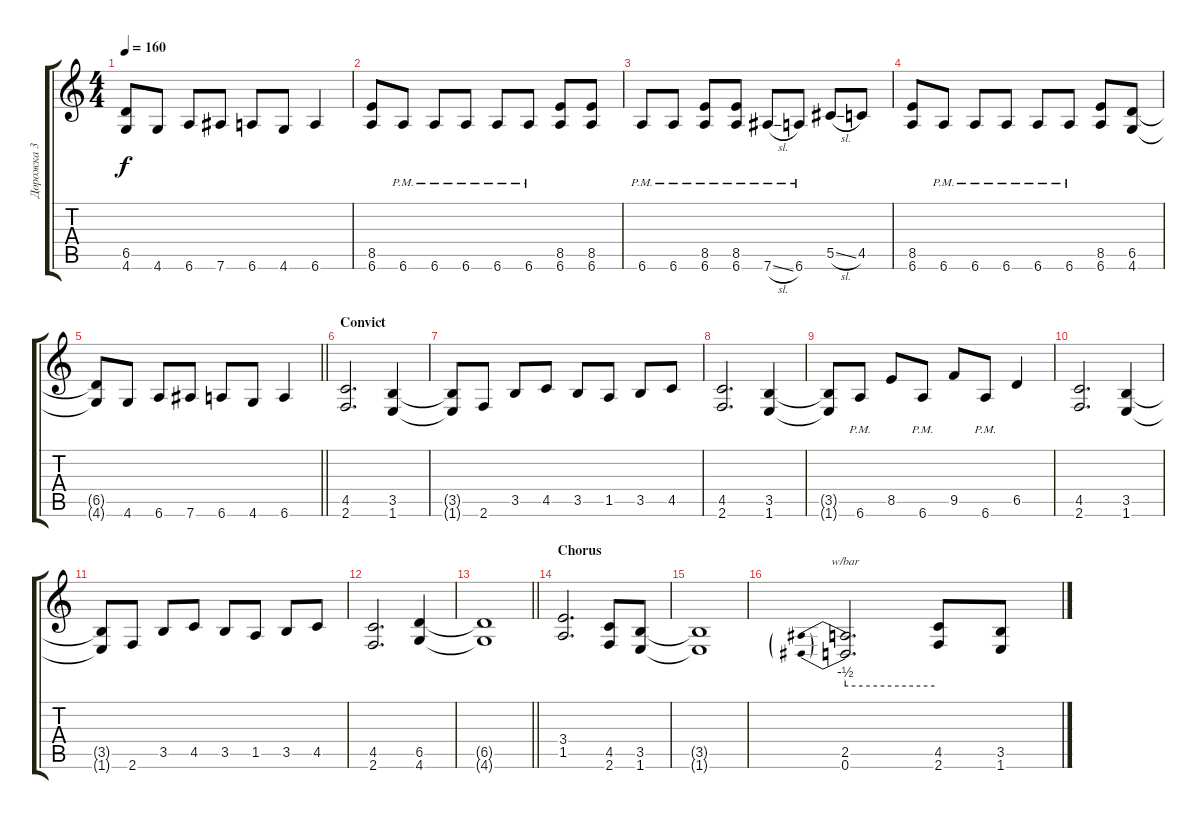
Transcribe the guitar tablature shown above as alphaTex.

\track ("Дорожка 3" "Дорожка 3") {instrument distortionguitar}
\staff {score tabs}
\tuning (Eb4 Bb3 Gb3 Db3 Ab2 Eb2) {hide}
\ts (4 4)
\tempo 160
\clef g2
\ks c
(6.5{t} 4.6{t}).8{dy f} 4.6.8 6.6.8 7.6.8 6.6.8 4.6.8 6.6.4 |
(8.5 6.6).8 6.6{pm}.8 6.6{pm}.8 6.6{pm}.8 6.6{pm}.8 6.6{pm}.8 (8.5 6.6).8 (8.5 6.6).8 |
6.6{pm}.8 6.6{pm}.8 (8.5 6.6{pm}).8 (8.5 6.6{pm}).8 7.6{sl pm}.8 6.6{pm}.8 5.5{sl}.8 4.5.8 |
(8.5 6.6).8 6.6{pm}.8 6.6{pm}.8 6.6{pm}.8 6.6{pm}.8 6.6{pm}.8 (8.5 6.6).8 (6.5 4.6).8 |
\barLineRight lightlight
(6.5{t} 4.6{t}).8 4.6.8 6.6.8 7.6.8 6.6.8 4.6.8 6.6.4 |
\section ("" "Convict")
(4.5 2.6).2{d} (3.5 1.6).4 |
(3.5{t} 1.6{t}).8 2.6.8 3.5.8 4.5.8 3.5.8 1.5.8 3.5.8 4.5.8 |
(4.5 2.6).2{d} (3.5 1.6).4 |
(3.5{t} 1.6{t}).8 6.6{pm}.8 8.5.8 6.6{pm}.8 9.5.8 6.6{pm}.8 6.5.4 |
(4.5 2.6).2{d} (3.5 1.6).4 |
(3.5{t} 1.6{t}).8 2.6.8 3.5.8 4.5.8 3.5.8 1.5.8 3.5.8 4.5.8 |
(4.5 2.6).2{d} (6.5 4.6).4 |
\barLineRight lightlight
(6.5{t} 4.6{t}).1 |
\section ("" "Chorus")
(3.4 1.5).2{d} (4.5 2.6).8 (3.5 1.6).8 |
(3.5{t} 1.6{t}).1 |
(2.5 0.6).2{d tbe (predive default 0 -2 60 -2)} (4.5 2.6).8 (3.5 1.6).8
